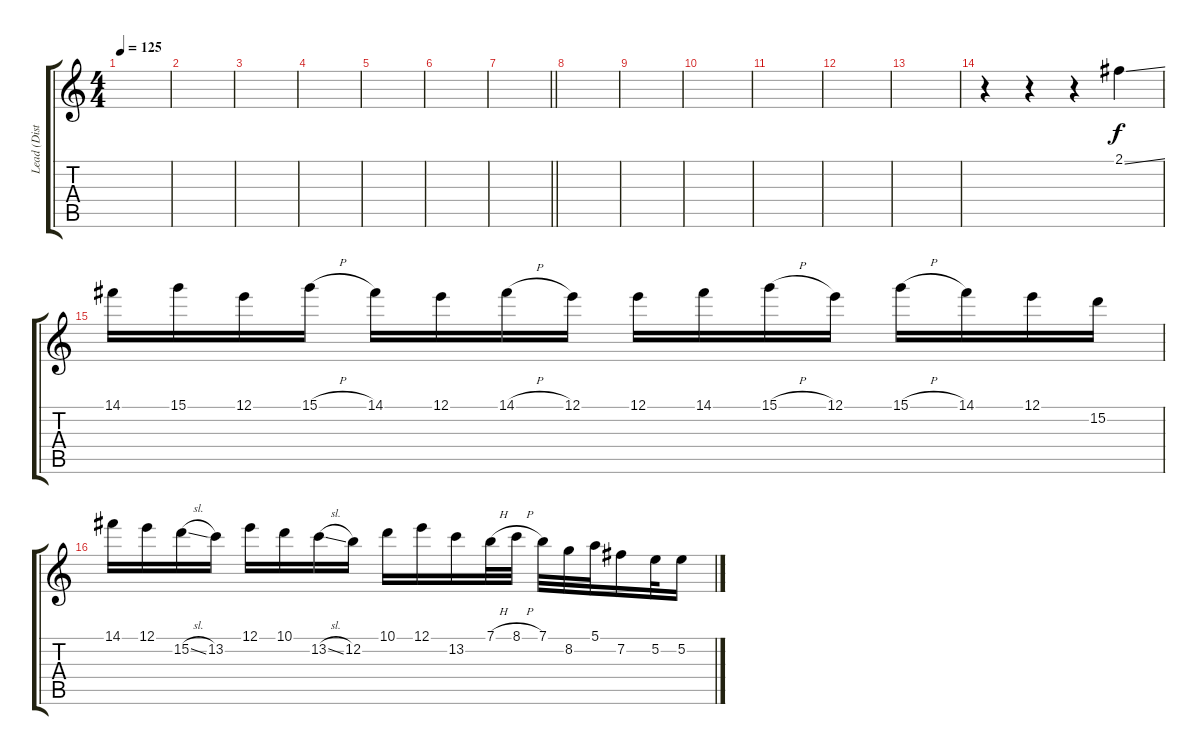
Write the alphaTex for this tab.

\track ("Lead (Dist)" "Lead (Dist") {instrument distortionguitar}
\staff {score tabs}
\tuning (E4 B3 G3 D3 A2 E2) {hide}
\ts (4 4)
\tempo 125
\clef g2
\ks c
|
|
|
|
|
|
\barLineRight lightlight
|
|
|
|
|
|
|
r.4 r.4 r.4 2.1{ss}.4 |
14.1.16 15.1.16 12.1.16 15.1{h}.16 14.1.16 12.1.16 14.1{h}.16 12.1.16 12.1.16 14.1.16 15.1{h}.16 12.1.16 15.1{h}.16 14.1.16 12.1.16 15.2.16 |
14.1.16 12.1.16 15.2{sl}.16 13.2.16 12.1.16 10.1.16 13.2{sl}.16 12.2.16 10.1.16 12.1.16 13.2.16 7.1{h}.32 8.1{h}.32 7.1.32 8.2.32 5.1.32 7.2.16 5.2.32 5.2.16
